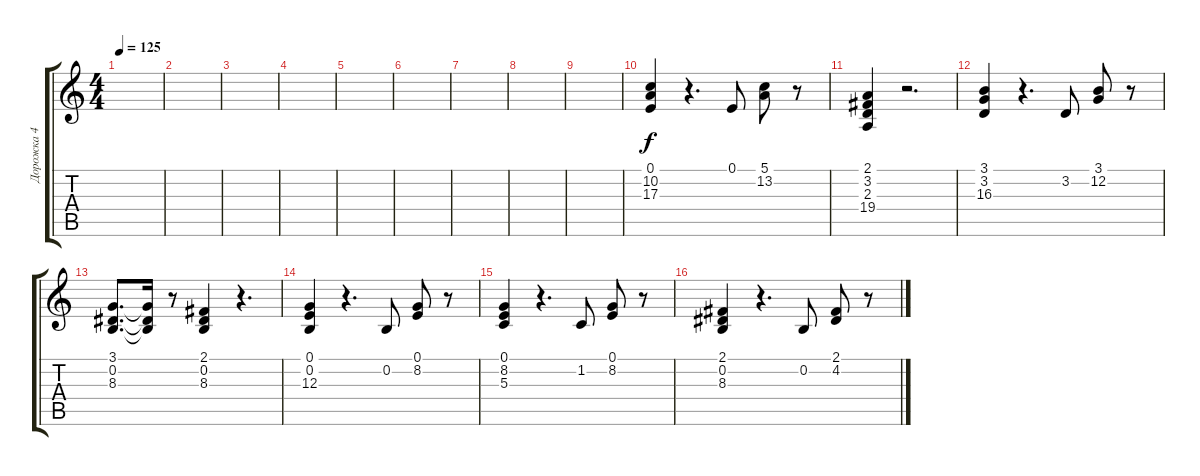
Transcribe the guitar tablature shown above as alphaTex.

\track ("Дорожка 4" "Дорожка 4") {instrument fx5brightness}
\staff {score tabs}
\tuning (E4 B3 G3 D3 A2 E2) {hide}
\ts (4 4)
\tempo 125
\clef g2
\ks c
|
|
|
|
|
|
|
|
|
(0.1 10.2 17.3).4 r.4{d} 0.1.8 (5.1 13.2).8 r.8 |
(2.1 3.2 2.3 19.4).4 r.2{d} |
(3.1 3.2 16.3).4 r.4{d} 3.2.8 (3.1 12.2).8 r.8 |
(3.1 0.2 8.3).8{d} (3.1{t} 0.2{t} 8.3{t}).16 r.8 (2.1 0.2 8.3).4 r.4{d} |
(0.1 0.2 12.3).4 r.4{d} 0.2.8 (0.1 8.2).8 r.8 |
(0.1 8.2 5.3).4 r.4{d} 1.2.8 (0.1 8.2).8 r.8 |
(2.1 0.2 8.3).4 r.4{d} 0.2.8 (2.1 4.2).8 r.8
